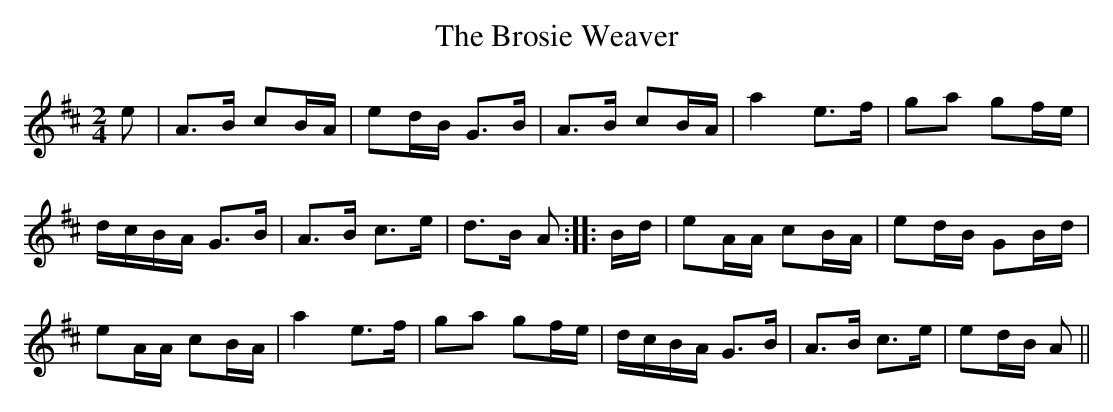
X:1
T:Brosie Weaver, The
M:2/4
L:1/8
K:Amix
e|A>B cB/A/|ed/B/ G>B|A>B cB/A/|a2 e>f|ga gf/e/|
d/c/B/A/ G>B|A>B c>e|d>B A::B/d/|eA/A/ cB/A/|ed/B/ GB/d/|
eA/A/ cB/A/|a2 e>f|ga gf/e/|d/c/B/A/ G>B|A>B c>e|ed/B/ A||
